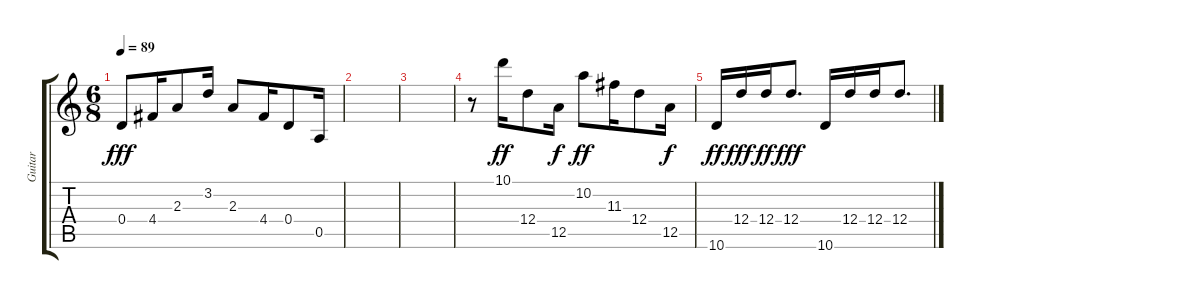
\track ("Guitar" "Guitar") {instrument overdrivenguitar}
\staff {score tabs}
\tuning (E4 B3 G3 D3 A2 E2) {hide}
\ts (6 8)
\tempo 89
\clef g2
\ks c
0.4.8{dy fff} 4.4.16 2.3.8 3.2.16 2.3.8 4.4.16 0.4.8 0.5.16 |
|
|
r.8 10.1.16{dy ff} 12.4.8 12.5.16{dy f} 10.2.8{dy ff} 11.3.16 12.4.8 12.5.16{dy f} |
10.6.16{dy ff} 12.4.16{dy fff} 12.4.16{dy ff} 12.4.8{d dy fff} 10.6.16 12.4.16 12.4.16 12.4.8{d}
